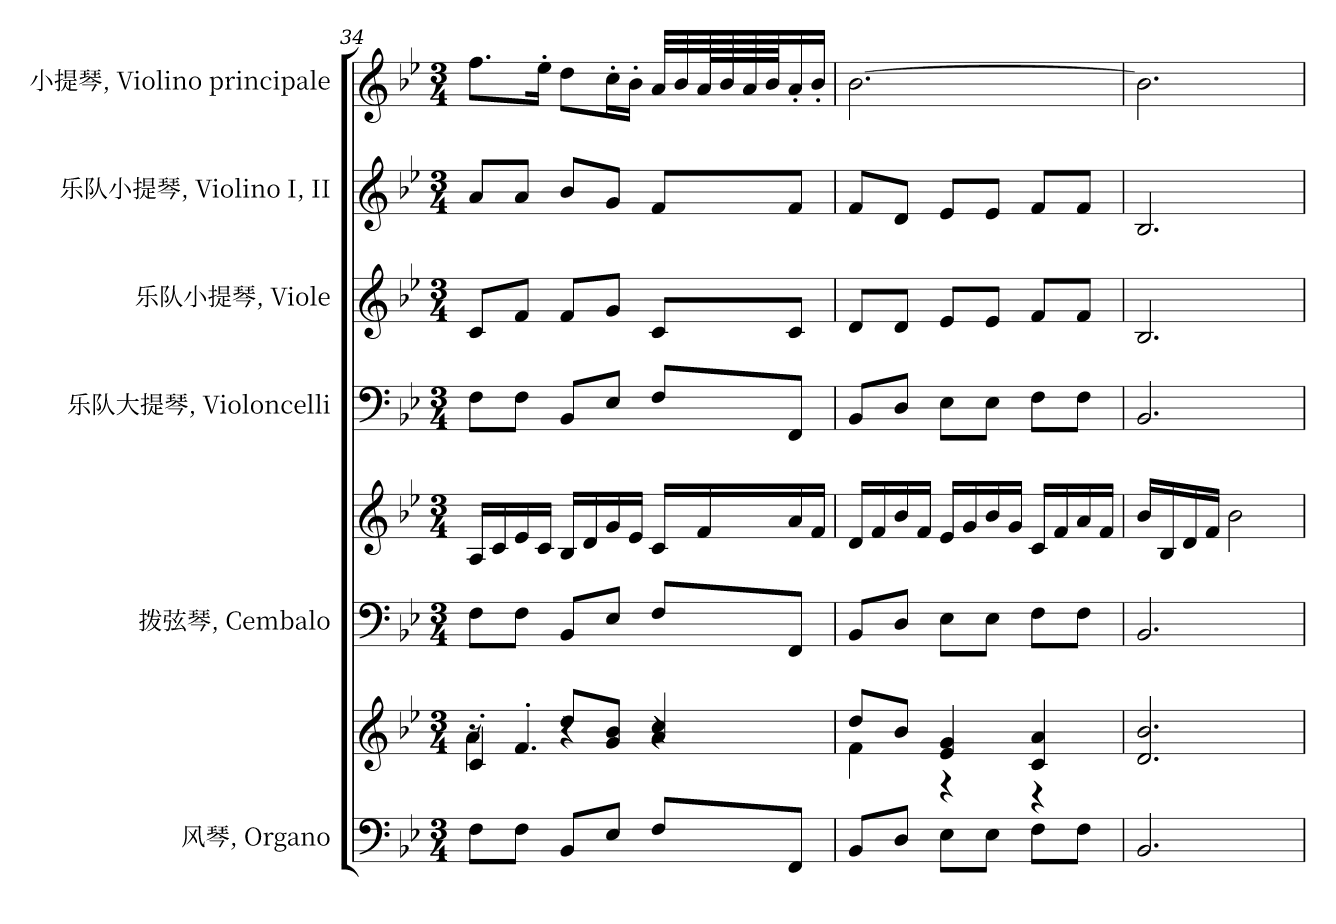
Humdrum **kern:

**kern	**kern	**kern	**kern	**kern	**kern	**kern	**kern
*part6	*part6	*part5	*part5	*part4	*part3	*part2	*part1
*staff8	*staff7	*staff6	*staff5	*staff4	*staff3	*staff2	*staff1
*I"风琴, Organo	*	*I"拨弦琴, Cembalo	*	*I"乐队大提琴, Violoncelli	*I"乐队小提琴, Viole	*I"乐队小提琴, Violino I, II	*I"小提琴, Violino principale
*I'Org.	*	*	*	*	*	*	*I'Vln.
!!LO:PB:g=z
*clefF4	*clefG2	*clefF4	*clefG2	*clefF4	*clefG2	*clefG2	*clefG2
*k[b-e-]	*k[b-e-]	*k[b-e-]	*k[b-e-]	*k[b-e-]	*k[b-e-]	*k[b-e-]	*k[b-e-]
*M3/4	*M3/4	*M3/4	*M3/4	*M3/4	*M3/4	*M3/4	*M3/4
=34	=34	=34	=34	=34	=34	=34	=34
*	*^	*	*	*	*	*	*
*	*	*^	*	*	*	*	*	*
8F\L	4c'/	4a\	8r	8F\L	16A/LL	8F\L	8c/L	8a/L	8.ff\L
.	.	.	.	.	16c/	.	.	.	.
8F\J	.	.	4.f'/	8F\J	16e-/	8F\J	8f/J	8a/J	.
.	.	.	.	.	16c/JJ	.	.	.	16ee-'\Jk
8BB-/L	8dd/L	4r	.	8BB-/L	16B-/LL	8BB-/L	8f/L	8b-/L	8dd\L
.	.	.	.	.	16d/	.	.	.	.
8E-/J	8g/ 8b-/J	.	.	8E-/J	16g/	8E-/J	8g/J	8g/J	16cc'\L
.	.	.	.	.	16e-/JJ	.	.	.	16b-'\JJ
8F/L	4a/ 4cc/	4r	4r	8F/L	16c/LL	8F/L	8c/L	8f/L	32a/LLL
.	.	.	.	.	.	.	.	.	32b-/
*	*	*	*	*	*	*	*	*	*MM36
.	.	.	.	.	16f/	.	.	.	64a/L
.	.	.	.	.	.	.	.	.	64b-/
.	.	.	.	.	.	.	.	.	64a/
.	.	.	.	.	.	.	.	.	64b-/JJ
8FF/J	.	.	.	8FF/J	16a/	8FF/J	8c/J	8f/J	16a'/
.	.	.	.	.	16f/JJ	.	.	.	16b-'/JJ
*	*	*v	*v	*	*	*	*	*	*
=35	=35	=35	=35	=35	=35	=35	=35	=35
8BB-/L	8dd/L	4f\	8BB-/L	16d/LL	8BB-/L	8d/L	8f/L	[2.b-\
.	.	.	.	16f/	.	.	.	.
8D/J	8b-/J	.	8D/J	16b-/	8D/J	8d/J	8d/J	.
.	.	.	.	16f/JJ	.	.	.	.
8E-\L	4e-/ 4g/	4r	8E-\L	16e-/LL	8E-\L	8e-/L	8e-/L	.
.	.	.	.	16g/	.	.	.	.
8E-\J	.	.	8E-\J	16b-/	8E-\J	8e-/J	8e-/J	.
.	.	.	.	16g/JJ	.	.	.	.
8F\L	4c/ 4a/	4r	8F\L	16c/LL	8F\L	8f/L	8f/L	.
.	.	.	.	16f/	.	.	.	.
8F\J	.	.	8F\J	16a/	8F\J	8f/J	8f/J	.
.	.	.	.	16f/JJ	.	.	.	.
*	*v	*v	*	*	*	*	*	*
=36	=36	=36	=36	=36	=36	=36	=36
*	*	*	*	*	*	*	*MM28
2.BB-/	2.d/ 2.b-/	2.BB-/	16b-/LL	2.BB-/	2.B-/	2.B-/	2.b-\]
.	.	.	16B-/	.	.	.	.
.	.	.	16d/	.	.	.	.
.	.	.	16f/JJ	.	.	.	.
.	.	.	2b-\	.	.	.	.
=	=	=	=	=	=	=	=
*-	*-	*-	*-	*-	*-	*-	*-
